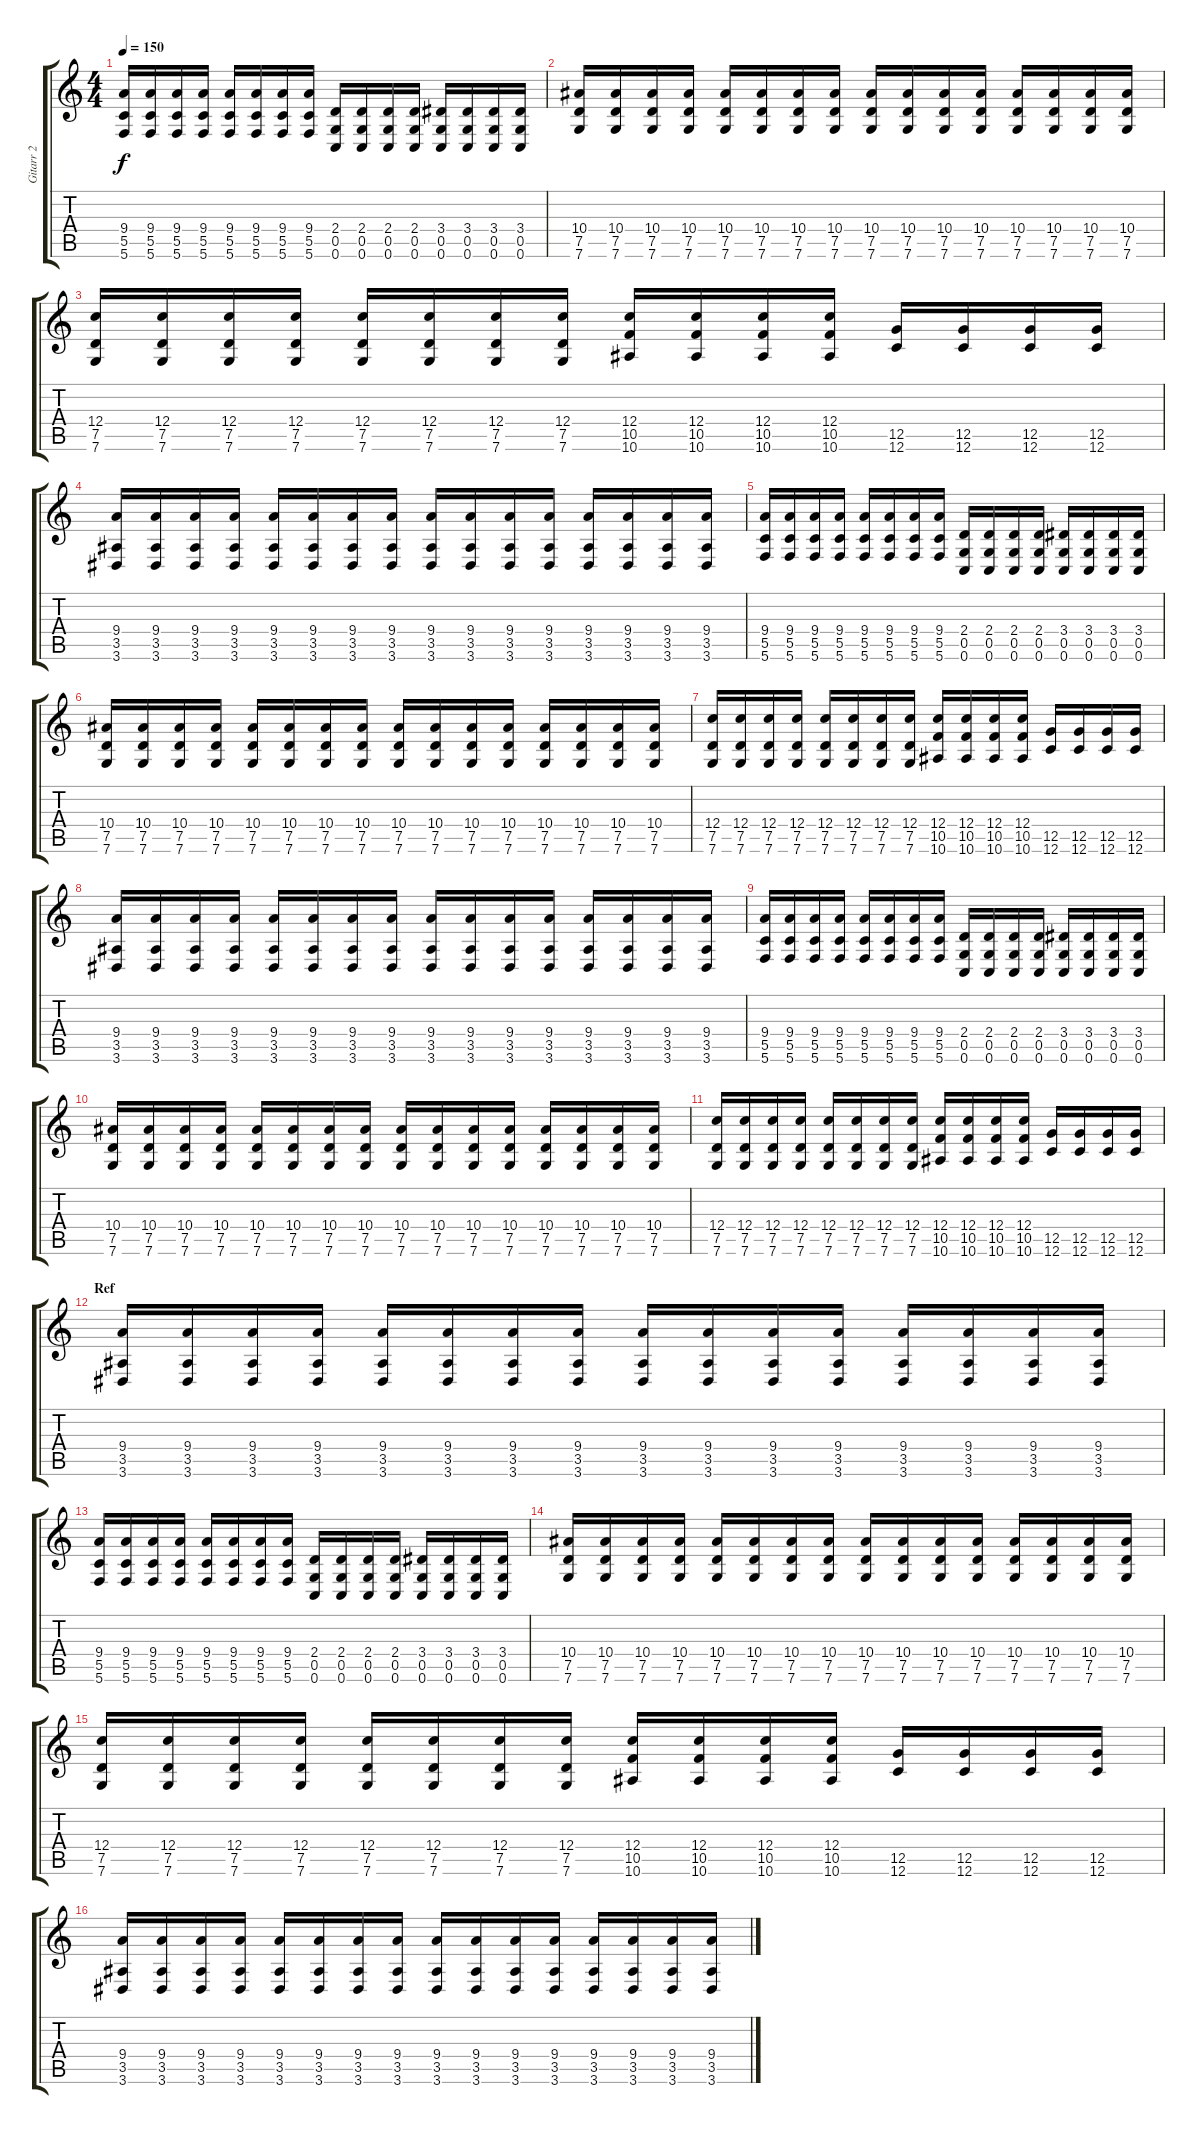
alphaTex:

\track ("Gitarr 2" "Gitarr 2") {instrument distortionguitar}
\staff {score tabs}
\tuning (D4 A3 F3 C3 G2 C2) {hide}
\ts (4 4)
\tempo 150
\clef g2
\ks c
(9.4 5.5 5.6).16{dy f} (9.4 5.5 5.6).16 (9.4 5.5 5.6).16 (9.4 5.5 5.6).16 (9.4 5.5 5.6).16 (9.4 5.5 5.6).16 (9.4 5.5 5.6).16 (9.4 5.5 5.6).16 (2.4 0.5 0.6).16 (2.4 0.5 0.6).16 (2.4 0.5 0.6).16 (2.4 0.5 0.6).16 (3.4 0.5 0.6).16 (3.4 0.5 0.6).16 (3.4 0.5 0.6).16 (3.4 0.5 0.6).16 |
(10.4 7.5 7.6).16 (10.4 7.5 7.6).16 (10.4 7.5 7.6).16 (10.4 7.5 7.6).16 (10.4 7.5 7.6).16 (10.4 7.5 7.6).16 (10.4 7.5 7.6).16 (10.4 7.5 7.6).16 (10.4 7.5 7.6).16 (10.4 7.5 7.6).16 (10.4 7.5 7.6).16 (10.4 7.5 7.6).16 (10.4 7.5 7.6).16 (10.4 7.5 7.6).16 (10.4 7.5 7.6).16 (10.4 7.5 7.6).16 |
(12.4 7.5 7.6).16 (12.4 7.5 7.6).16 (12.4 7.5 7.6).16 (12.4 7.5 7.6).16 (12.4 7.5 7.6).16 (12.4 7.5 7.6).16 (12.4 7.5 7.6).16 (12.4 7.5 7.6).16 (12.4 10.5 10.6).16 (12.4 10.5 10.6).16 (12.4 10.5 10.6).16 (12.4 10.5 10.6).16 (12.5 12.6).16 (12.5 12.6).16 (12.5 12.6).16 (12.5 12.6).16 |
(9.4 3.5 3.6).16 (9.4 3.5 3.6).16 (9.4 3.5 3.6).16 (9.4 3.5 3.6).16 (9.4 3.5 3.6).16 (9.4 3.5 3.6).16 (9.4 3.5 3.6).16 (9.4 3.5 3.6).16 (9.4 3.5 3.6).16 (9.4 3.5 3.6).16 (9.4 3.5 3.6).16 (9.4 3.5 3.6).16 (9.4 3.5 3.6).16 (9.4 3.5 3.6).16 (9.4 3.5 3.6).16 (9.4 3.5 3.6).16 |
(9.4 5.5 5.6).16 (9.4 5.5 5.6).16 (9.4 5.5 5.6).16 (9.4 5.5 5.6).16 (9.4 5.5 5.6).16 (9.4 5.5 5.6).16 (9.4 5.5 5.6).16 (9.4 5.5 5.6).16 (2.4 0.5 0.6).16 (2.4 0.5 0.6).16 (2.4 0.5 0.6).16 (2.4 0.5 0.6).16 (3.4 0.5 0.6).16 (3.4 0.5 0.6).16 (3.4 0.5 0.6).16 (3.4 0.5 0.6).16 |
(10.4 7.5 7.6).16 (10.4 7.5 7.6).16 (10.4 7.5 7.6).16 (10.4 7.5 7.6).16 (10.4 7.5 7.6).16 (10.4 7.5 7.6).16 (10.4 7.5 7.6).16 (10.4 7.5 7.6).16 (10.4 7.5 7.6).16 (10.4 7.5 7.6).16 (10.4 7.5 7.6).16 (10.4 7.5 7.6).16 (10.4 7.5 7.6).16 (10.4 7.5 7.6).16 (10.4 7.5 7.6).16 (10.4 7.5 7.6).16 |
(12.4 7.5 7.6).16 (12.4 7.5 7.6).16 (12.4 7.5 7.6).16 (12.4 7.5 7.6).16 (12.4 7.5 7.6).16 (12.4 7.5 7.6).16 (12.4 7.5 7.6).16 (12.4 7.5 7.6).16 (12.4 10.5 10.6).16 (12.4 10.5 10.6).16 (12.4 10.5 10.6).16 (12.4 10.5 10.6).16 (12.5 12.6).16 (12.5 12.6).16 (12.5 12.6).16 (12.5 12.6).16 |
(9.4 3.5 3.6).16 (9.4 3.5 3.6).16 (9.4 3.5 3.6).16 (9.4 3.5 3.6).16 (9.4 3.5 3.6).16 (9.4 3.5 3.6).16 (9.4 3.5 3.6).16 (9.4 3.5 3.6).16 (9.4 3.5 3.6).16 (9.4 3.5 3.6).16 (9.4 3.5 3.6).16 (9.4 3.5 3.6).16 (9.4 3.5 3.6).16 (9.4 3.5 3.6).16 (9.4 3.5 3.6).16 (9.4 3.5 3.6).16 |
(9.4 5.5 5.6).16 (9.4 5.5 5.6).16 (9.4 5.5 5.6).16 (9.4 5.5 5.6).16 (9.4 5.5 5.6).16 (9.4 5.5 5.6).16 (9.4 5.5 5.6).16 (9.4 5.5 5.6).16 (2.4 0.5 0.6).16 (2.4 0.5 0.6).16 (2.4 0.5 0.6).16 (2.4 0.5 0.6).16 (3.4 0.5 0.6).16 (3.4 0.5 0.6).16 (3.4 0.5 0.6).16 (3.4 0.5 0.6).16 |
(10.4 7.5 7.6).16 (10.4 7.5 7.6).16 (10.4 7.5 7.6).16 (10.4 7.5 7.6).16 (10.4 7.5 7.6).16 (10.4 7.5 7.6).16 (10.4 7.5 7.6).16 (10.4 7.5 7.6).16 (10.4 7.5 7.6).16 (10.4 7.5 7.6).16 (10.4 7.5 7.6).16 (10.4 7.5 7.6).16 (10.4 7.5 7.6).16 (10.4 7.5 7.6).16 (10.4 7.5 7.6).16 (10.4 7.5 7.6).16 |
(12.4 7.5 7.6).16 (12.4 7.5 7.6).16 (12.4 7.5 7.6).16 (12.4 7.5 7.6).16 (12.4 7.5 7.6).16 (12.4 7.5 7.6).16 (12.4 7.5 7.6).16 (12.4 7.5 7.6).16 (12.4 10.5 10.6).16 (12.4 10.5 10.6).16 (12.4 10.5 10.6).16 (12.4 10.5 10.6).16 (12.5 12.6).16 (12.5 12.6).16 (12.5 12.6).16 (12.5 12.6).16 |
\section ("" "Ref")
(9.4 3.5 3.6).16 (9.4 3.5 3.6).16 (9.4 3.5 3.6).16 (9.4 3.5 3.6).16 (9.4 3.5 3.6).16 (9.4 3.5 3.6).16 (9.4 3.5 3.6).16 (9.4 3.5 3.6).16 (9.4 3.5 3.6).16 (9.4 3.5 3.6).16 (9.4 3.5 3.6).16 (9.4 3.5 3.6).16 (9.4 3.5 3.6).16 (9.4 3.5 3.6).16 (9.4 3.5 3.6).16 (9.4 3.5 3.6).16 |
(9.4 5.5 5.6).16 (9.4 5.5 5.6).16 (9.4 5.5 5.6).16 (9.4 5.5 5.6).16 (9.4 5.5 5.6).16 (9.4 5.5 5.6).16 (9.4 5.5 5.6).16 (9.4 5.5 5.6).16 (2.4 0.5 0.6).16 (2.4 0.5 0.6).16 (2.4 0.5 0.6).16 (2.4 0.5 0.6).16 (3.4 0.5 0.6).16 (3.4 0.5 0.6).16 (3.4 0.5 0.6).16 (3.4 0.5 0.6).16 |
(10.4 7.5 7.6).16 (10.4 7.5 7.6).16 (10.4 7.5 7.6).16 (10.4 7.5 7.6).16 (10.4 7.5 7.6).16 (10.4 7.5 7.6).16 (10.4 7.5 7.6).16 (10.4 7.5 7.6).16 (10.4 7.5 7.6).16 (10.4 7.5 7.6).16 (10.4 7.5 7.6).16 (10.4 7.5 7.6).16 (10.4 7.5 7.6).16 (10.4 7.5 7.6).16 (10.4 7.5 7.6).16 (10.4 7.5 7.6).16 |
(12.4 7.5 7.6).16 (12.4 7.5 7.6).16 (12.4 7.5 7.6).16 (12.4 7.5 7.6).16 (12.4 7.5 7.6).16 (12.4 7.5 7.6).16 (12.4 7.5 7.6).16 (12.4 7.5 7.6).16 (12.4 10.5 10.6).16 (12.4 10.5 10.6).16 (12.4 10.5 10.6).16 (12.4 10.5 10.6).16 (12.5 12.6).16 (12.5 12.6).16 (12.5 12.6).16 (12.5 12.6).16 |
(9.4 3.5 3.6).16 (9.4 3.5 3.6).16 (9.4 3.5 3.6).16 (9.4 3.5 3.6).16 (9.4 3.5 3.6).16 (9.4 3.5 3.6).16 (9.4 3.5 3.6).16 (9.4 3.5 3.6).16 (9.4 3.5 3.6).16 (9.4 3.5 3.6).16 (9.4 3.5 3.6).16 (9.4 3.5 3.6).16 (9.4 3.5 3.6).16 (9.4 3.5 3.6).16 (9.4 3.5 3.6).16 (9.4 3.5 3.6).16
